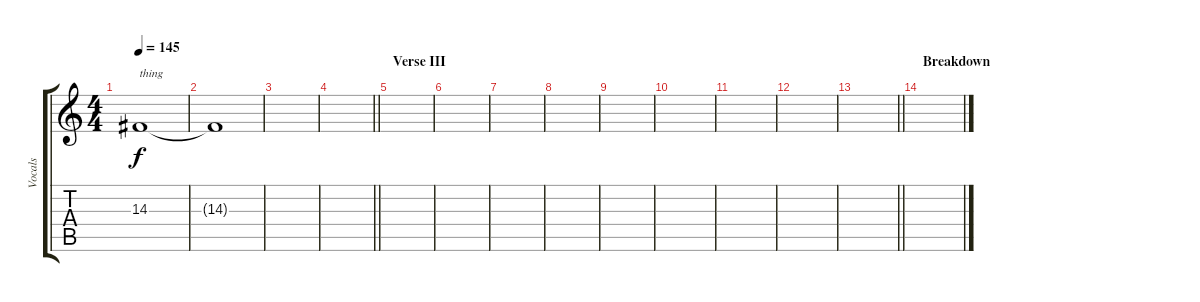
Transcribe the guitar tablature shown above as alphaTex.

\track ("Vocals" "Vocals") {instrument clarinet}
\staff {score tabs}
\tuning (Db4 Ab3 E3 B2 Gb2 B1) {hide}
\ts (4 4)
\tempo 145
\clef g2
\ks c
14.3.1{txt "thing" dy f} |
14.3{t}.1 |
|
\barLineRight lightlight
|
\section ("" "Verse III")
|
|
|
|
|
|
|
|
\barLineRight lightlight
|
\section ("" "Breakdown")
